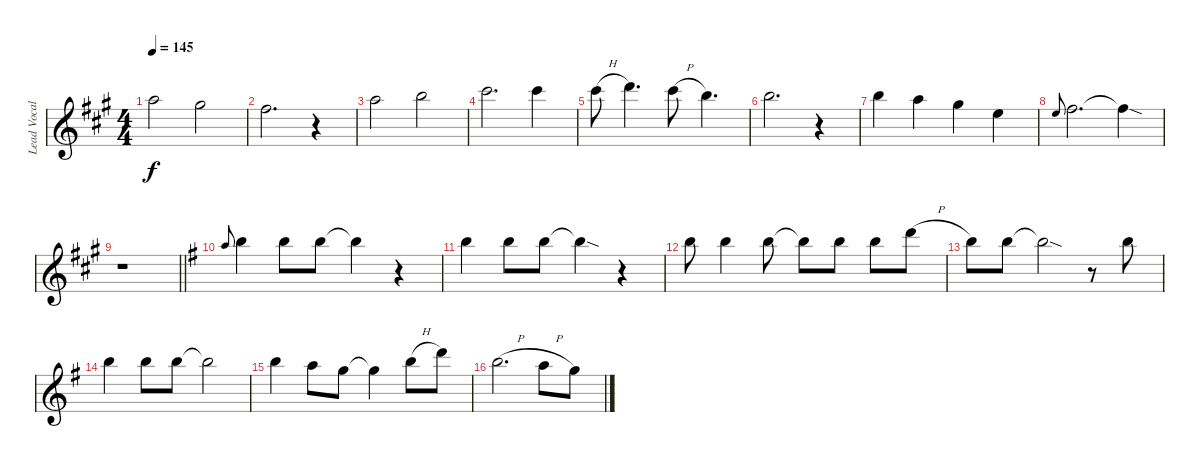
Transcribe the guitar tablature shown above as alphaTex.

\track ("Lead Vocals" "Lead Vocal") {instrument synthbrass1}
\staff {score}
\tuning (E5 B4 G4 D4 A3 E3) {hide}
\ts (4 4)
\tempo 145
\clef g2
\ks f#minor
5.1.2{dy f} 4.1.2 |
2.1.2{d} r.4 |
5.1.2 7.1.2 |
9.1.2{d} 9.1.4 |
9.1{h}.8 10.1.4{d} 9.1{h}.8 7.1.4{d} |
7.1.2{d} r.4 |
7.1.4 5.1.4 4.1.4 0.1.4 |
0.1.8{gr onbeat} 2.1.2{d} 2.1{sod t}.4 |
\barLineRight lightlight
r.1 |
\ks eminor
5.1.8{gr onbeat} 7.1.4 7.1.8 7.1.8 7.1{t}.4 r.4 |
7.1.4 7.1.8 7.1.8 7.1{sod t}.4 r.4 |
7.1.8 7.1.4 7.1.8 7.1{t}.8 7.1.8 7.1.8 10.1{h}.8 |
7.1.8 7.1.8 7.1{sod t}.2 r.8 7.1.8 |
7.1.4 7.1.8 7.1.8 7.1{t}.2 |
7.1.4 5.1.8 3.1.8 3.1{t}.4 7.1{h}.8 10.1.8 |
7.1{h}.2{d} 5.1{h}.8 3.1{h}.8
